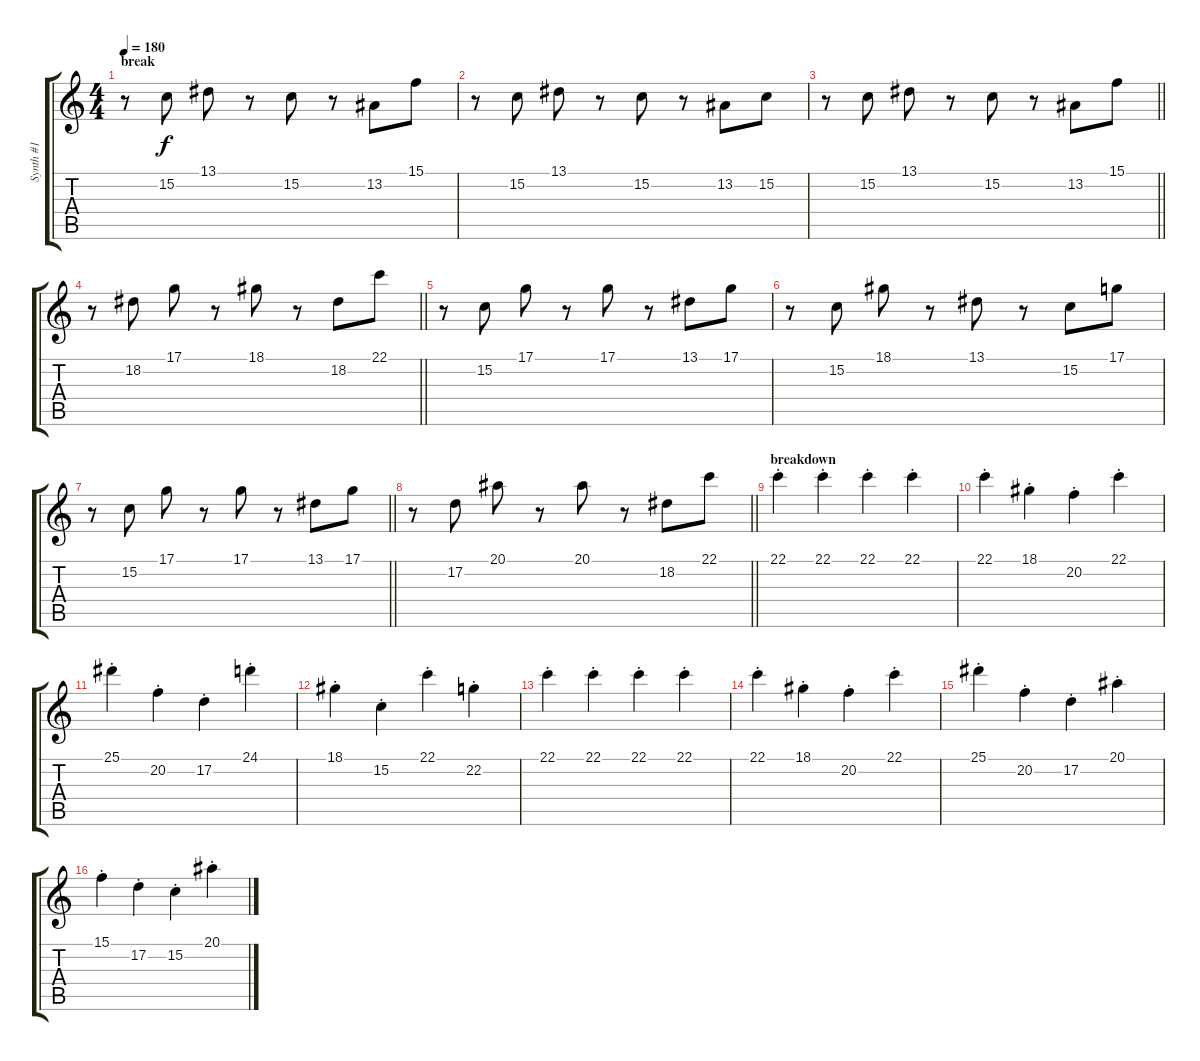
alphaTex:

\track ("Synth #1" "Synth #1") {instrument electricpiano1}
\staff {score tabs}
\tuning (D4 A3 F3 C3 G2 C2) {hide}
\ts (4 4)
\section ("" "break")
\tempo 180
\clef g2
\ks c
r.8{dy f} 15.2.8 13.1.8 r.8 15.2.8 r.8 13.2.8 15.1.8 |
r.8 15.2.8 13.1.8 r.8 15.2.8 r.8 13.2.8 15.2.8 |
\barLineRight lightlight
r.8 15.2.8 13.1.8 r.8 15.2.8 r.8 13.2.8 15.1.8 |
\barLineRight lightlight
r.8 18.2.8 17.1.8 r.8 18.1.8 r.8 18.2.8 22.1.8 |
r.8 15.2.8 17.1.8 r.8 17.1.8 r.8 13.1.8 17.1.8 |
r.8 15.2.8 18.1.8 r.8 13.1.8 r.8 15.2.8 17.1.8 |
\barLineRight lightlight
r.8 15.2.8 17.1.8 r.8 17.1.8 r.8 13.1.8 17.1.8 |
\barLineRight lightlight
r.8 17.2.8 20.1.8 r.8 20.1.8 r.8 18.2.8 22.1.8 |
\section ("" "breakdown")
22.1{st}.4 22.1{st}.4 22.1{st}.4 22.1{st}.4 |
22.1{st}.4 18.1{st}.4 20.2{st}.4 22.1{st}.4 |
25.1{st}.4 20.2{st}.4 17.2{st}.4 24.1{st}.4 |
18.1{st}.4 15.2{st}.4 22.1{st}.4 22.2{st}.4 |
22.1{st}.4 22.1{st}.4 22.1{st}.4 22.1{st}.4 |
22.1{st}.4 18.1{st}.4 20.2{st}.4 22.1{st}.4 |
25.1{st}.4 20.2{st}.4 17.2{st}.4 20.1{st}.4 |
15.1{st}.4 17.2{st}.4 15.2{st}.4 20.1{st}.4
